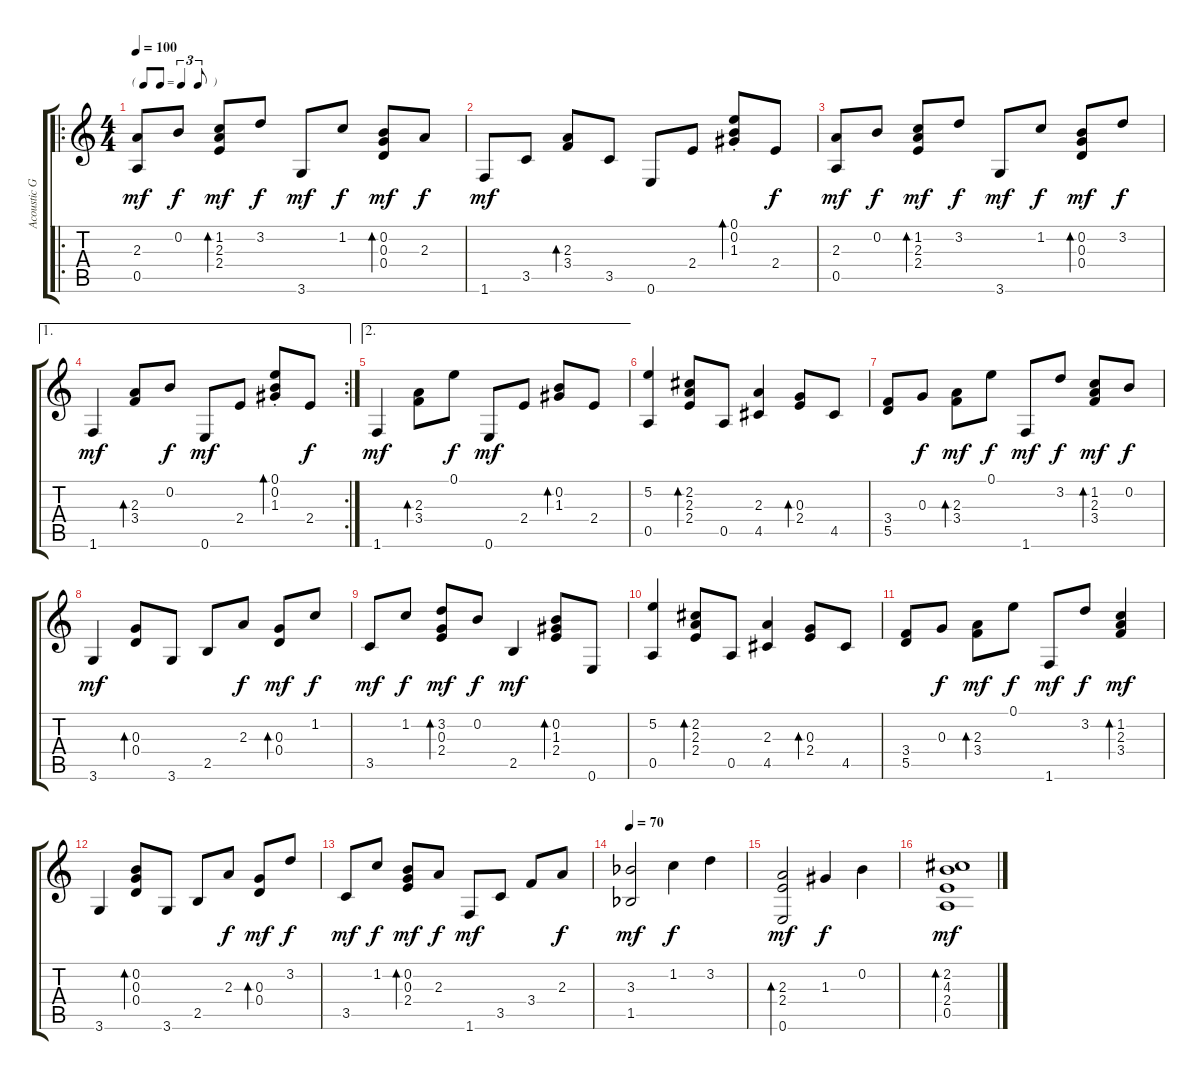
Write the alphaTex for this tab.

\track ("Acoustic Guitar" "Acoustic G") {instrument acousticguitarnylon}
\staff {score tabs}
\tuning (E4 B3 G3 D3 A2 E2) {hide}
\ro
\ts (4 4)
\tf triplet8th
\tempo 100
\clef g2
\ks c
(2.3 0.5).8{dy mf} 0.2.8{dy f} (1.2 2.3 2.4).8{bd 30 dy mf} 3.2.8{dy f} 3.6.8{dy mf} 1.2.8{dy f} (0.2 0.3 0.4).8{bd 30 dy mf} 2.3.8{dy f} |
1.6.8{dy mf} 3.5.8 (2.3 3.4).8{bd 30} 3.5.8 0.6.8 2.4.8 (0.1{st} 0.2{st} 1.3{st}).8{bd 30} 2.4.8{dy f} |
(2.3 0.5).8{dy mf} 0.2.8{dy f} (1.2 2.3 2.4).8{bd 30 dy mf} 3.2.8{dy f} 3.6.8{dy mf} 1.2.8{dy f} (0.2 0.3 0.4).8{bd 30 dy mf} 3.2.8{dy f} |
\ae 1
\rc 2
1.6.4{dy mf} (2.3 3.4).8{bd 30} 0.2.8{dy f} 0.6.8{dy mf} 2.4.8 (0.1{st} 0.2{st} 1.3{st}).8{bd 30} 2.4.8{dy f} |
\ae 2
1.6.4{dy mf} (2.3 3.4).8{bd 30} 0.1.8{dy f} 0.6.8{dy mf} 2.4.8 (0.2 1.3).8{bd 30} 2.4.8 |
(5.2 0.5).4 (2.2 2.3 2.4).8{bd 30} 0.5.8 (2.3 4.5).4 (0.3 2.4).8{bd 30} 4.5.8 |
(3.4 5.5).8 0.3.8{dy f} (2.3 3.4).8{bd 30 dy mf} 0.1.8{dy f} 1.6.8{dy mf} 3.2.8{dy f} (1.2 2.3 3.4).8{bd 30 dy mf} 0.2.8{dy f} |
3.6.4{dy mf} (0.3 0.4).8{bd 30} 3.6.8 2.5.8 2.3.8{dy f} (0.3 0.4).8{bd 30 dy mf} 1.2.8{dy f} |
3.5.8{dy mf} 1.2.8{dy f} (3.2 0.3 2.4).8{bd 30 dy mf} 0.2.8{dy f} 2.5.4{dy mf} (0.2 1.3 2.4).8{bd 30} 0.6.8 |
(5.2 0.5).4 (2.2 2.3 2.4).8{bd 30} 0.5.8 (2.3 4.5).4 (0.3 2.4).8{bd 30} 4.5.8 |
(3.4 5.5).8 0.3.8{dy f} (2.3 3.4).8{bd 30 dy mf} 0.1.8{dy f} 1.6.8{dy mf} 3.2.8{dy f} (1.2 2.3 3.4).4{bd 30 dy mf} |
3.6.4 (0.2 0.3 0.4).8{bd 30} 3.6.8 2.5.8 2.3.8{dy f} (0.3 0.4).8{bd 30 dy mf} 3.2.8{dy f} |
3.5.8{dy mf} 1.2.8{dy f} (0.2 0.3 2.4).8{bd 30 dy mf} 2.3.8{dy f} 1.6.8{dy mf} 3.5.8 3.4.8 2.3.8{dy f} |
\tempo 70
(3.3{acc b} 1.5{acc b}).2{dy mf} 1.2.4{dy f} 3.2.4 |
(2.3 2.4 0.6).2{bd 240 dy mf} 1.3.4{dy f} 0.2.4 |
(2.2 4.3 2.4 0.5).1{bd 480 dy mf}
